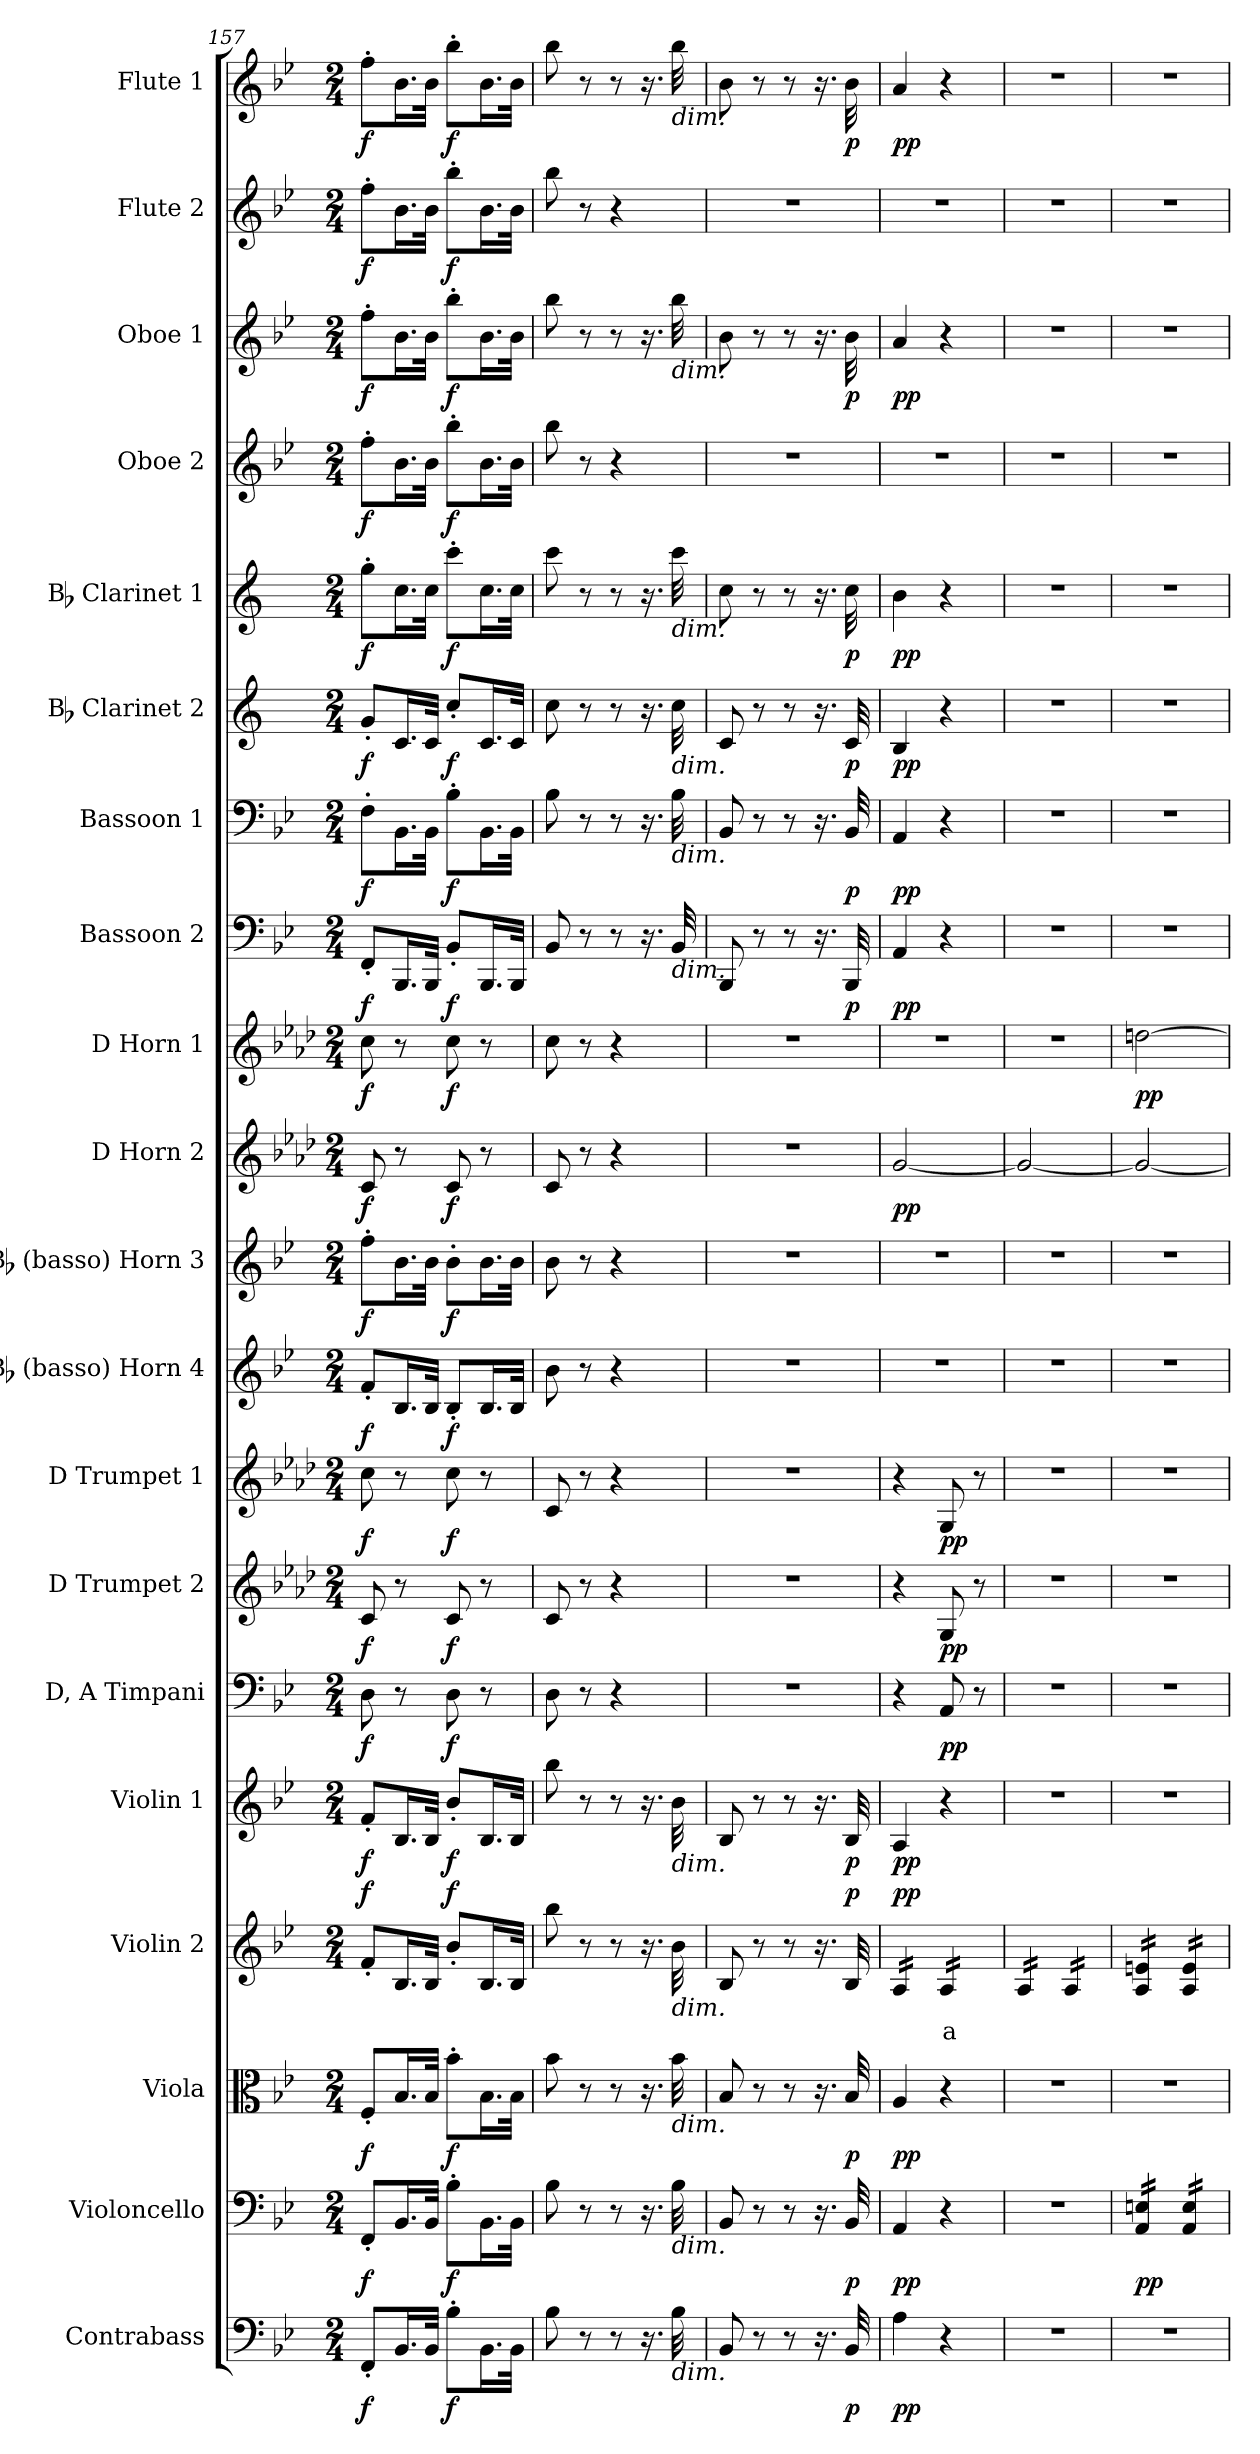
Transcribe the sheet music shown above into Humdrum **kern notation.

**kern	**dynam	**kern	**dynam	**kern	**dynam	**kern	**text	**dynam	**kern	**dynam	**kern	**dynam	**kern	**dynam	**kern	**dynam	**kern	**dynam	**kern	**dynam	**kern	**dynam	**kern	**dynam	**kern	**dynam	**kern	**dynam	**kern	**dynam	**kern	**dynam	**kern	**dynam	**kern	**dynam	**kern	**dynam	**kern	**dynam
*part20	*part20	*part19	*part19	*part18	*part18	*part17	*part17	*part17	*part16	*part16	*part15	*part15	*part14	*part14	*part13	*part13	*part12	*part12	*part11	*part11	*part10	*part10	*part9	*part9	*part8	*part8	*part7	*part7	*part6	*part6	*part5	*part5	*part4	*part4	*part3	*part3	*part2	*part2	*part1	*part1
*staff20	*staff20	*staff19	*staff19	*staff18	*staff18	*staff17	*staff17	*staff17	*staff16	*staff16	*staff15	*staff15	*staff14	*staff14	*staff13	*staff13	*staff12	*staff12	*staff11	*staff11	*staff10	*staff10	*staff9	*staff9	*staff8	*staff8	*staff7	*staff7	*staff6	*staff6	*staff5	*staff5	*staff4	*staff4	*staff3	*staff3	*staff2	*staff2	*staff1	*staff1
*I"Contrabass	*	*I"Violoncello	*	*I"Viola	*	*I"Violin 2	*	*	*I"Violin 1	*	*I"D, A Timpani	*	*I"D Trumpet 2	*	*I"D Trumpet 1	*	*I"Bb (basso) Horn 4	*	*I"Bb (basso) Horn 3	*	*I"D Horn 2	*	*I"D Horn 1	*	*I"Bassoon 2	*	*I"Bassoon 1	*	*I"Bb Clarinet 2	*	*I"Bb Clarinet 1	*	*I"Oboe 2	*	*I"Oboe 1	*	*I"Flute 2	*	*I"Flute 1	*
*I'Cb	*	*I'Vc	*	*I'Vla	*	*I'Vln 2	*	*	*I'Vln 1	*	*I'Timp	*	*I'Tpt 2	*	*I'Tpt 1	*	*I'Hn 4	*	*I'Hn 3	*	*I'Hn 2	*	*I'Hn 1	*	*I'Bsn 2	*	*I'Bsn 1	*	*I'Cl 2	*	*I'Cl 1	*	*I'Ob 2	*	*I'Ob 1	*	*I'Fl 2	*	*I'Fl 1	*
*clefF4	*	*clefF4	*	*clefC3	*	*clefG2	*	*	*clefG2	*	*clefF4	*	*clefG2	*	*clefG2	*	*clefG2	*	*clefG2	*	*clefG2	*	*clefG2	*	*clefF4	*	*clefF4	*	*clefG2	*	*clefG2	*	*clefG2	*	*clefG2	*	*clefG2	*	*clefG2	*
*ITrd7c12	*	*	*	*	*	*	*	*	*	*	*	*	*ITrd-1c-2	*	*ITrd-1c-2	*	*ITrd8c14	*	*ITrd8c14	*	*ITrd6c10	*	*ITrd6c10	*	*	*	*	*	*ITrd1c2	*	*ITrd1c2	*	*	*	*	*	*	*	*	*
*k[b-e-]	*	*k[b-e-]	*	*k[b-e-]	*	*k[b-e-]	*	*	*k[b-e-]	*	*k[b-e-]	*	*k[b-e-]	*	*k[b-e-]	*	*k[b-e-]	*	*k[b-e-]	*	*k[b-e-]	*	*k[b-e-]	*	*k[b-e-]	*	*k[b-e-]	*	*k[b-e-]	*	*k[b-e-]	*	*k[b-e-]	*	*k[b-e-]	*	*k[b-e-]	*	*k[b-e-]	*
*M2/4	*	*M2/4	*	*M2/4	*	*M2/4	*	*	*M2/4	*	*M2/4	*	*M2/4	*	*M2/4	*	*M2/4	*	*M2/4	*	*M2/4	*	*M2/4	*	*M2/4	*	*M2/4	*	*M2/4	*	*M2/4	*	*M2/4	*	*M2/4	*	*M2/4	*	*M2/4	*
=157	=157	=157	=157	=157	=157	=157	=157	=157	=157	=157	=157	=157	=157	=157	=157	=157	=157	=157	=157	=157	=157	=157	=157	=157	=157	=157	=157	=157	=157	=157	=157	=157	=157	=157	=157	=157	=157	=157	=157	=157
!	!LO:DY:b	!	!LO:DY:b	!	!LO:DY:b	!	!	!LO:DY:b	!	!LO:DY:b	!	!LO:DY:b	!	!LO:DY:b	!	!LO:DY:b	!	!LO:DY:b	!	!LO:DY:b	!	!LO:DY:b	!	!LO:DY:b	!	!LO:DY:b	!	!LO:DY:b	!	!LO:DY:b	!	!LO:DY:b	!	!LO:DY:b	!	!LO:DY:b	!	!LO:DY:b	!	!LO:DY:b
8FFF'/L	f	8FF'/L	f	8F'/L	f	8f'/L	.	f	8f'/L	f	8D\	f	8d/	f	8dd\	f	8F'/L	f	8f'\L	f	8D/	f	8d\	f	8FF'/L	f	8F'\L	f	8f'/L	f	8ff'\L	f	8ff'\L	f	8ff'\L	f	8ff'\L	f	8ff'\L	f
16.BBB-/L	.	16.BB-/L	.	16.B-/L	.	16.B-/L	.	.	16.B-/L	.	8r	.	8r	.	8r	.	16.BB-/L	.	16.B-\L	.	8r	.	8r	.	16.BBB-/L	.	16.BB-\L	.	16.B-/L	.	16.b-\L	.	16.b-\L	.	16.b-\L	.	16.b-\L	.	16.b-\L	.
32BBB-/JJk	.	32BB-/JJk	.	32B-/JJk	.	32B-/JJk	.	.	32B-/JJk	.	.	.	.	.	.	.	32BB-/JJk	.	32B-\JJk	.	.	.	.	.	32BBB-/JJk	.	32BB-\JJk	.	32B-/JJk	.	32b-\JJk	.	32b-\JJk	.	32b-\JJk	.	32b-\JJk	.	32b-\JJk	.
!	!LO:DY:b	!	!LO:DY:b	!	!LO:DY:b	!	!	!LO:DY:b	!	!LO:DY:b	!	!LO:DY:b	!	!LO:DY:b	!	!LO:DY:b	!	!LO:DY:b	!	!LO:DY:b	!	!LO:DY:b	!	!LO:DY:b	!	!LO:DY:b	!	!LO:DY:b	!	!LO:DY:b	!	!LO:DY:b	!	!LO:DY:b	!	!LO:DY:b	!	!LO:DY:b	!	!LO:DY:b
8BB-'\L	f	8B-'\L	f	8b-'\L	f	8b-'/L	.	f	8b-'/L	f	8D\	f	8d/	f	8dd\	f	8BB-'/L	f	8B-'\L	f	8D/	f	8d\	f	8BB-'/L	f	8B-'\L	f	8b-'/L	f	8bb-'\L	f	8bb-'\L	f	8bb-'\L	f	8bb-'\L	f	8bb-'\L	f
16.BBB-\L	.	16.BB-\L	.	16.B-\L	.	16.B-/L	.	.	16.B-/L	.	8r	.	8r	.	8r	.	16.BB-/L	.	16.B-\L	.	8r	.	8r	.	16.BBB-/L	.	16.BB-\L	.	16.B-/L	.	16.b-\L	.	16.b-\L	.	16.b-\L	.	16.b-\L	.	16.b-\L	.
32BBB-\JJk	.	32BB-\JJk	.	32B-\JJk	.	32B-/JJk	.	.	32B-/JJk	.	.	.	.	.	.	.	32BB-/JJk	.	32B-\JJk	.	.	.	.	.	32BBB-/JJk	.	32BB-\JJk	.	32B-/JJk	.	32b-\JJk	.	32b-\JJk	.	32b-\JJk	.	32b-\JJk	.	32b-\JJk	.
=158	=158	=158	=158	=158	=158	=158	=158	=158	=158	=158	=158	=158	=158	=158	=158	=158	=158	=158	=158	=158	=158	=158	=158	=158	=158	=158	=158	=158	=158	=158	=158	=158	=158	=158	=158	=158	=158	=158	=158	=158
8BB-\	.	8B-\	.	8b-\	.	8bb-\	.	.	8bb-\	.	8D\	.	8d/	.	8d/	.	8B-\	.	8B-\	.	8D/	.	8d\	.	8BB-/	.	8B-\	.	8b-\	.	8bb-\	.	8bb-\	.	8bb-\	.	8bb-\	.	8bb-\	.
8r	.	8r	.	8r	.	8r	.	.	8r	.	8r	.	8r	.	8r	.	8r	.	8r	.	8r	.	8r	.	8r	.	8r	.	8r	.	8r	.	8r	.	8r	.	8r	.	8r	.
8r	.	8r	.	8r	.	8r	.	.	8r	.	4r	.	4r	.	4r	.	4r	.	4r	.	4r	.	4r	.	8r	.	8r	.	8r	.	8r	.	4r	.	8r	.	4r	.	8r	.
16.r	.	16.r	.	16.r	.	16.r	.	.	16.r	.	.	.	.	.	.	.	.	.	.	.	.	.	.	.	16.r	.	16.r	.	16.r	.	16.r	.	.	.	16.r	.	.	.	16.r	.
!	!	!	!	!	!	!	!	!	!	!	!	!	!	!	!	!	!	!	!	!	!	!	!	!	!	!	!	!	!	!	!	!	!	!	!	!	!	!	!LO:TX:b:i:t=dim.	!
!	!	!	!	!	!	!	!	!	!	!	!	!	!	!	!	!	!	!	!	!	!	!	!	!	!	!	!	!	!	!	!	!	!	!	!LO:TX:b:i:t=dim.	!	!	!	!	!
!	!	!	!	!	!	!	!	!	!	!	!	!	!	!	!	!	!	!	!	!	!	!	!	!	!	!	!	!	!	!	!LO:TX:b:i:t=dim.	!	!	!	!	!	!	!	!	!
!	!	!	!	!	!	!	!	!	!	!	!	!	!	!	!	!	!	!	!	!	!	!	!	!	!	!	!	!	!LO:TX:b:i:t=dim.	!	!	!	!	!	!	!	!	!	!	!
!	!	!	!	!	!	!	!	!	!	!	!	!	!	!	!	!	!	!	!	!	!	!	!	!	!	!	!LO:TX:b:i:t=dim.	!	!	!	!	!	!	!	!	!	!	!	!	!
!	!	!	!	!	!	!	!	!	!	!	!	!	!	!	!	!	!	!	!	!	!	!	!	!	!LO:TX:b:i:t=dim.	!	!	!	!	!	!	!	!	!	!	!	!	!	!	!
!	!	!	!	!	!	!	!	!	!LO:TX:b:i:t=dim.	!	!	!	!	!	!	!	!	!	!	!	!	!	!	!	!	!	!	!	!	!	!	!	!	!	!	!	!	!	!	!
!	!	!	!	!	!	!LO:TX:b:i:t=dim.	!	!	!	!	!	!	!	!	!	!	!	!	!	!	!	!	!	!	!	!	!	!	!	!	!	!	!	!	!	!	!	!	!	!
!	!	!	!	!LO:TX:b:i:t=dim.	!	!	!	!	!	!	!	!	!	!	!	!	!	!	!	!	!	!	!	!	!	!	!	!	!	!	!	!	!	!	!	!	!	!	!	!
!	!	!LO:TX:b:i:t=dim.	!	!	!	!	!	!	!	!	!	!	!	!	!	!	!	!	!	!	!	!	!	!	!	!	!	!	!	!	!	!	!	!	!	!	!	!	!	!
!LO:TX:b:i:t=dim.	!	!	!	!	!	!	!	!	!	!	!	!	!	!	!	!	!	!	!	!	!	!	!	!	!	!	!	!	!	!	!	!	!	!	!	!	!	!	!	!
32BB-\	.	32B-\	.	32b-\	.	32b-\	.	.	32b-\	.	.	.	.	.	.	.	.	.	.	.	.	.	.	.	32BB-/	.	32B-\	.	32b-\	.	32bb-\	.	.	.	32bb-\	.	.	.	32bb-\	.
=159	=159	=159	=159	=159	=159	=159	=159	=159	=159	=159	=159	=159	=159	=159	=159	=159	=159	=159	=159	=159	=159	=159	=159	=159	=159	=159	=159	=159	=159	=159	=159	=159	=159	=159	=159	=159	=159	=159	=159	=159
8BBB-/	.	8BB-/	.	8B-/	.	8B-/	.	.	8B-/	.	2r	.	2r	.	2r	.	2r	.	2r	.	2r	.	2r	.	8BBB-/	.	8BB-/	.	8B-/	.	8b-\	.	2r	.	8b-\	.	2r	.	8b-\	.
8r	.	8r	.	8r	.	8r	.	.	8r	.	.	.	.	.	.	.	.	.	.	.	.	.	.	.	8r	.	8r	.	8r	.	8r	.	.	.	8r	.	.	.	8r	.
8r	.	8r	.	8r	.	8r	.	.	8r	.	.	.	.	.	.	.	.	.	.	.	.	.	.	.	8r	.	8r	.	8r	.	8r	.	.	.	8r	.	.	.	8r	.
16.r	.	16.r	.	16.r	.	16.r	.	.	16.r	.	.	.	.	.	.	.	.	.	.	.	.	.	.	.	16.r	.	16.r	.	16.r	.	16.r	.	.	.	16.r	.	.	.	16.r	.
!	!LO:DY:b	!	!LO:DY:b	!	!LO:DY:b	!	!	!LO:DY:b	!	!LO:DY:b	!	!	!	!	!	!	!	!	!	!	!	!	!	!	!	!LO:DY:b	!	!LO:DY:b	!	!LO:DY:b	!	!LO:DY:b	!	!	!	!LO:DY:b	!	!	!	!LO:DY:b
32BBB-/	p	32BB-/	p	32B-/	p	32B-/	.	p	32B-/	p	.	.	.	.	.	.	.	.	.	.	.	.	.	.	32BBB-/	p	32BB-/	p	32B-/	p	32b-\	p	.	.	32b-\	p	.	.	32b-\	p
=160	=160	=160	=160	=160	=160	=160	=160	=160	=160	=160	=160	=160	=160	=160	=160	=160	=160	=160	=160	=160	=160	=160	=160	=160	=160	=160	=160	=160	=160	=160	=160	=160	=160	=160	=160	=160	=160	=160	=160	=160
!	!LO:DY:b	!	!LO:DY:b	!	!LO:DY:b	!	!	!LO:DY:b	!	!LO:DY:b	!	!	!	!	!	!	!	!	!	!	!	!LO:DY:b	!	!	!	!LO:DY:b	!	!LO:DY:b	!	!LO:DY:b	!	!LO:DY:b	!	!	!	!LO:DY:b	!	!	!	!LO:DY:b
*	*	*	*	*	*	*tremolo	*	*	*	*	*	*	*	*	*	*	*	*	*	*	*	*	*	*	*	*	*	*	*	*	*	*	*	*	*	*	*	*	*	*
4AA\	pp	4AA/	pp	4A/	pp	24A/LL	.	pp	4A/	pp	4r	.	4r	.	4r	.	2r	.	2r	.	[2A/	pp	2r	.	4AA/	pp	4AA/	pp	4A/	pp	4a\	pp	2r	.	4a/	pp	2r	.	4a/	pp
.	.	.	.	.	.	24A/	.	.	.	.	.	.	.	.	.	.	.	.	.	.	.	.	.	.	.	.	.	.	.	.	.	.	.	.	.	.	.	.	.	.
.	.	.	.	.	.	24A/	.	.	.	.	.	.	.	.	.	.	.	.	.	.	.	.	.	.	.	.	.	.	.	.	.	.	.	.	.	.	.	.	.	.
.	.	.	.	.	.	24A/	.	.	.	.	.	.	.	.	.	.	.	.	.	.	.	.	.	.	.	.	.	.	.	.	.	.	.	.	.	.	.	.	.	.
.	.	.	.	.	.	24A/	.	.	.	.	.	.	.	.	.	.	.	.	.	.	.	.	.	.	.	.	.	.	.	.	.	.	.	.	.	.	.	.	.	.
.	.	.	.	.	.	24A/JJ	.	.	.	.	.	.	.	.	.	.	.	.	.	.	.	.	.	.	.	.	.	.	.	.	.	.	.	.	.	.	.	.	.	.
!	!	!	!	!	!	!	!LO:LY:b:color=#FF0000	!	!	!	!	!LO:DY:b	!	!LO:DY:b	!	!LO:DY:b	!	!	!	!	!	!	!	!	!	!	!	!	!	!	!	!	!	!	!	!	!	!	!	!
4r	.	4r	.	4r	.	24A/LL	a	.	4r	.	8AA/	pp	8A/	pp	8A/	pp	.	.	.	.	.	.	.	.	4r	.	4r	.	4r	.	4r	.	.	.	4r	.	.	.	4r	.
.	.	.	.	.	.	24A/	.	.	.	.	.	.	.	.	.	.	.	.	.	.	.	.	.	.	.	.	.	.	.	.	.	.	.	.	.	.	.	.	.	.
.	.	.	.	.	.	24A/	.	.	.	.	.	.	.	.	.	.	.	.	.	.	.	.	.	.	.	.	.	.	.	.	.	.	.	.	.	.	.	.	.	.
.	.	.	.	.	.	24A/	.	.	.	.	8r	.	8r	.	8r	.	.	.	.	.	.	.	.	.	.	.	.	.	.	.	.	.	.	.	.	.	.	.	.	.
.	.	.	.	.	.	24A/	.	.	.	.	.	.	.	.	.	.	.	.	.	.	.	.	.	.	.	.	.	.	.	.	.	.	.	.	.	.	.	.	.	.
.	.	.	.	.	.	24A/JJ	.	.	.	.	.	.	.	.	.	.	.	.	.	.	.	.	.	.	.	.	.	.	.	.	.	.	.	.	.	.	.	.	.	.
=161	=161	=161	=161	=161	=161	=161	=161	=161	=161	=161	=161	=161	=161	=161	=161	=161	=161	=161	=161	=161	=161	=161	=161	=161	=161	=161	=161	=161	=161	=161	=161	=161	=161	=161	=161	=161	=161	=161	=161	=161
2r	.	2r	.	2r	.	24A/LL	.	.	2r	.	2r	.	2r	.	2r	.	2r	.	2r	.	2A/_	.	2r	.	2r	.	2r	.	2r	.	2r	.	2r	.	2r	.	2r	.	2r	.
.	.	.	.	.	.	24A/	.	.	.	.	.	.	.	.	.	.	.	.	.	.	.	.	.	.	.	.	.	.	.	.	.	.	.	.	.	.	.	.	.	.
.	.	.	.	.	.	24A/	.	.	.	.	.	.	.	.	.	.	.	.	.	.	.	.	.	.	.	.	.	.	.	.	.	.	.	.	.	.	.	.	.	.
.	.	.	.	.	.	24A/	.	.	.	.	.	.	.	.	.	.	.	.	.	.	.	.	.	.	.	.	.	.	.	.	.	.	.	.	.	.	.	.	.	.
.	.	.	.	.	.	24A/	.	.	.	.	.	.	.	.	.	.	.	.	.	.	.	.	.	.	.	.	.	.	.	.	.	.	.	.	.	.	.	.	.	.
.	.	.	.	.	.	24A/JJ	.	.	.	.	.	.	.	.	.	.	.	.	.	.	.	.	.	.	.	.	.	.	.	.	.	.	.	.	.	.	.	.	.	.
.	.	.	.	.	.	24A/LL	.	.	.	.	.	.	.	.	.	.	.	.	.	.	.	.	.	.	.	.	.	.	.	.	.	.	.	.	.	.	.	.	.	.
.	.	.	.	.	.	24A/	.	.	.	.	.	.	.	.	.	.	.	.	.	.	.	.	.	.	.	.	.	.	.	.	.	.	.	.	.	.	.	.	.	.
.	.	.	.	.	.	24A/	.	.	.	.	.	.	.	.	.	.	.	.	.	.	.	.	.	.	.	.	.	.	.	.	.	.	.	.	.	.	.	.	.	.
.	.	.	.	.	.	24A/	.	.	.	.	.	.	.	.	.	.	.	.	.	.	.	.	.	.	.	.	.	.	.	.	.	.	.	.	.	.	.	.	.	.
.	.	.	.	.	.	24A/	.	.	.	.	.	.	.	.	.	.	.	.	.	.	.	.	.	.	.	.	.	.	.	.	.	.	.	.	.	.	.	.	.	.
.	.	.	.	.	.	24A/JJ	.	.	.	.	.	.	.	.	.	.	.	.	.	.	.	.	.	.	.	.	.	.	.	.	.	.	.	.	.	.	.	.	.	.
=162	=162	=162	=162	=162	=162	=162	=162	=162	=162	=162	=162	=162	=162	=162	=162	=162	=162	=162	=162	=162	=162	=162	=162	=162	=162	=162	=162	=162	=162	=162	=162	=162	=162	=162	=162	=162	=162	=162	=162	=162
!	!	!	!LO:DY:b	!	!	!	!	!	!	!	!	!	!	!	!	!	!	!	!	!	!	!	!	!LO:DY:b	!	!	!	!	!	!	!	!	!	!	!	!	!	!	!	!
*	*	*tremolo	*	*	*	*	*	*	*	*	*	*	*	*	*	*	*	*	*	*	*	*	*	*	*	*	*	*	*	*	*	*	*	*	*	*	*	*	*	*
2r	.	24AA/ 24En/LL	pp	2r	.	24A/ 24en/LL	.	.	2r	.	2r	.	2r	.	2r	.	2r	.	2r	.	2A/_	.	[2en\	pp	2r	.	2r	.	2r	.	2r	.	2r	.	2r	.	2r	.	2r	.
.	.	24AA/ 24En/	.	.	.	24A/ 24en/	.	.	.	.	.	.	.	.	.	.	.	.	.	.	.	.	.	.	.	.	.	.	.	.	.	.	.	.	.	.	.	.	.	.
.	.	24AA/ 24En/	.	.	.	24A/ 24en/	.	.	.	.	.	.	.	.	.	.	.	.	.	.	.	.	.	.	.	.	.	.	.	.	.	.	.	.	.	.	.	.	.	.
.	.	24AA/ 24En/	.	.	.	24A/ 24en/	.	.	.	.	.	.	.	.	.	.	.	.	.	.	.	.	.	.	.	.	.	.	.	.	.	.	.	.	.	.	.	.	.	.
.	.	24AA/ 24En/	.	.	.	24A/ 24en/	.	.	.	.	.	.	.	.	.	.	.	.	.	.	.	.	.	.	.	.	.	.	.	.	.	.	.	.	.	.	.	.	.	.
.	.	24AA/ 24En/JJ	.	.	.	24A/ 24en/JJ	.	.	.	.	.	.	.	.	.	.	.	.	.	.	.	.	.	.	.	.	.	.	.	.	.	.	.	.	.	.	.	.	.	.
.	.	24AA/ 24E/LL	.	.	.	24A/ 24e/LL	.	.	.	.	.	.	.	.	.	.	.	.	.	.	.	.	.	.	.	.	.	.	.	.	.	.	.	.	.	.	.	.	.	.
.	.	24AA/ 24E/	.	.	.	24A/ 24e/	.	.	.	.	.	.	.	.	.	.	.	.	.	.	.	.	.	.	.	.	.	.	.	.	.	.	.	.	.	.	.	.	.	.
.	.	24AA/ 24E/	.	.	.	24A/ 24e/	.	.	.	.	.	.	.	.	.	.	.	.	.	.	.	.	.	.	.	.	.	.	.	.	.	.	.	.	.	.	.	.	.	.
.	.	24AA/ 24E/	.	.	.	24A/ 24e/	.	.	.	.	.	.	.	.	.	.	.	.	.	.	.	.	.	.	.	.	.	.	.	.	.	.	.	.	.	.	.	.	.	.
.	.	24AA/ 24E/	.	.	.	24A/ 24e/	.	.	.	.	.	.	.	.	.	.	.	.	.	.	.	.	.	.	.	.	.	.	.	.	.	.	.	.	.	.	.	.	.	.
.	.	24AA/ 24E/JJ	.	.	.	24A/ 24e/JJ	.	.	.	.	.	.	.	.	.	.	.	.	.	.	.	.	.	.	.	.	.	.	.	.	.	.	.	.	.	.	.	.	.	.
*	*	*	*	*	*	*Xtremolo	*	*	*	*	*	*	*	*	*	*	*	*	*	*	*	*	*	*	*	*	*	*	*	*	*	*	*	*	*	*	*	*	*	*
*	*	*Xtremolo	*	*	*	*	*	*	*	*	*	*	*	*	*	*	*	*	*	*	*	*	*	*	*	*	*	*	*	*	*	*	*	*	*	*	*	*	*	*
=	=	=	=	=	=	=	=	=	=	=	=	=	=	=	=	=	=	=	=	=	=	=	=	=	=	=	=	=	=	=	=	=	=	=	=	=	=	=	=	=
*-	*-	*-	*-	*-	*-	*-	*-	*-	*-	*-	*-	*-	*-	*-	*-	*-	*-	*-	*-	*-	*-	*-	*-	*-	*-	*-	*-	*-	*-	*-	*-	*-	*-	*-	*-	*-	*-	*-	*-	*-
